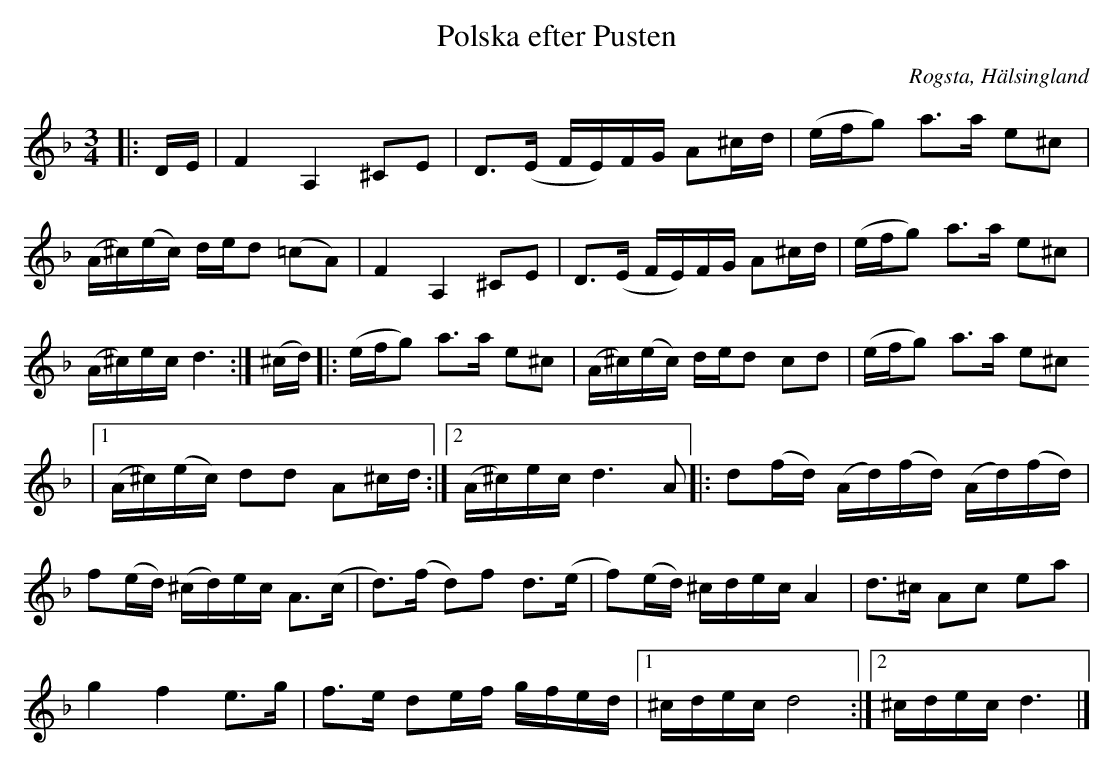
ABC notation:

X:1
T:Polska efter Pusten
O:Rogsta, Hälsingland
M:3/4
L:1/8
K:Dm
|:D/E/ | F2 A,2 ^CE | D>(E F/E/)F/G/ A^c/d/ | (e/f/g) a>a e^c |
(A/^c/)(e/c/) d/e/d (=cA) | F2 A,2 ^CE | D>(E F/E/)F/G/ A^c/d/ | (e/f/g) a>a e^c |
(A/^c/)e/c/ d3 :| (^c/d/) |: (e/f/g) a>a e^c | (A/^c/)(e/c/) d/e/d cd | (e/f/g) a>a e^c
|1 (A/^c/)(/e/c/) dd A^c/d/ :|2 (A/^c/)e/c/ d3 A |: d(f/d/) (A/d/)(f/d/) (A/d/)(f/d/) |
f(e/d/) (^c/d/)e/c/ A>(c | d>)(f d)f d>(e | f)(e/d/) ^c/d/e/c/ A2 | d>^c Ac ea |
g2 f2 e>g | f>e de/f/ g/f/e/d/ |1 ^c/d/e/c/ d4 :|2 ^c/d/e/c/ d3 |]
